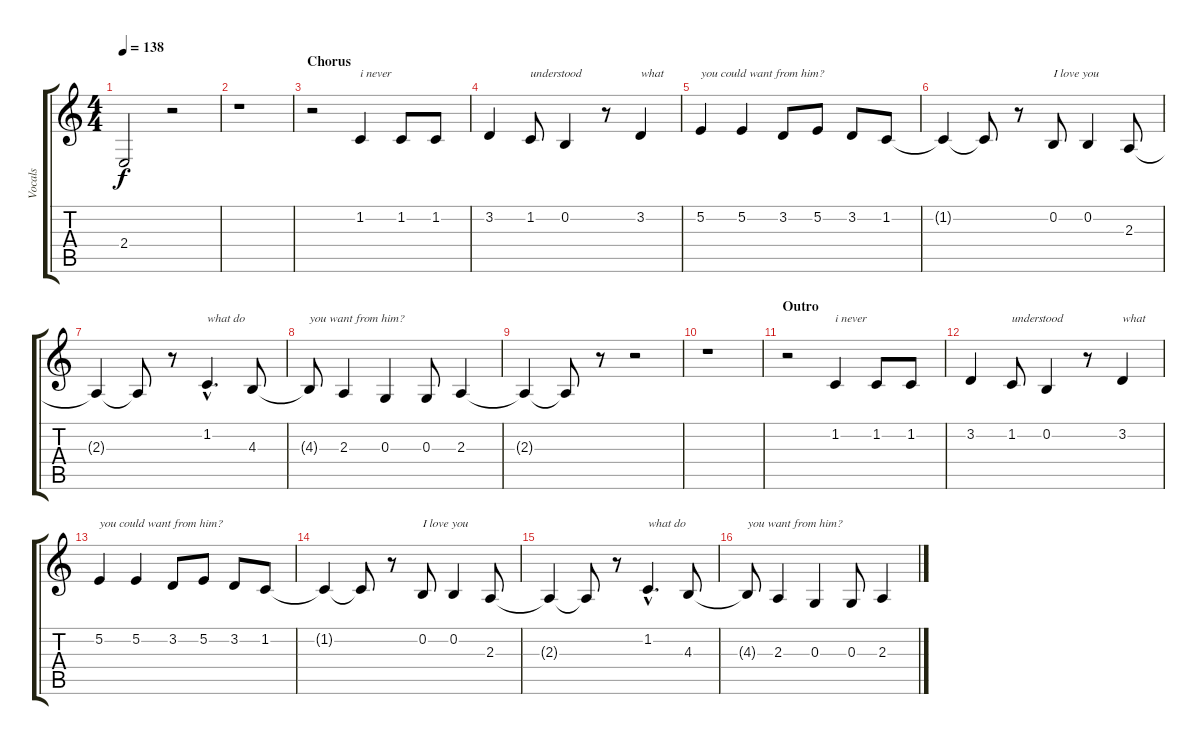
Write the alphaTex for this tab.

\track ("Vocals" "Vocals") {instrument oboe}
\staff {score tabs}
\tuning (E4 B3 G3 D3 A2 E2) {hide}
\ts (4 4)
\tempo 138
\clef g2
\ks c
2.4{t}.2{dy f} r.2 |
r.1 |
\section ("" "Chorus")
r.2 1.2.4{txt "i never"} 1.2.8 1.2.8 |
3.2.4 1.2.8{txt "understood"} 0.2.4 r.8 3.2.4{txt "what"} |
5.2.4{txt "you could want from him?"} 5.2.4 3.2.8 5.2.8 3.2.8 1.2.8 |
1.2{t}.4 1.2{t}.8 r.8 0.2.8{txt "I love you"} 0.2.4 2.3.8 |
2.3{t}.4 2.3{t}.8 r.8 1.2{hac}.4{d txt "what do"} 4.3.8 |
4.3{t}.8{txt "you want from him?"} 2.3.4 0.3.4 0.3.8 2.3.4 |
2.3{t}.4 2.3{t}.8 r.8 r.2 |
r.1 |
\section ("" "Outro")
r.2 1.2.4{txt "i never"} 1.2.8 1.2.8 |
3.2.4 1.2.8{txt "understood"} 0.2.4 r.8 3.2.4{txt "what"} |
5.2.4{txt "you could want from him?"} 5.2.4 3.2.8 5.2.8 3.2.8 1.2.8 |
1.2{t}.4 1.2{t}.8 r.8 0.2.8{txt "I love you"} 0.2.4 2.3.8 |
2.3{t}.4 2.3{t}.8 r.8 1.2{hac}.4{d txt "what do"} 4.3.8 |
4.3{t}.8{txt "you want from him?"} 2.3.4 0.3.4 0.3.8 2.3.4
